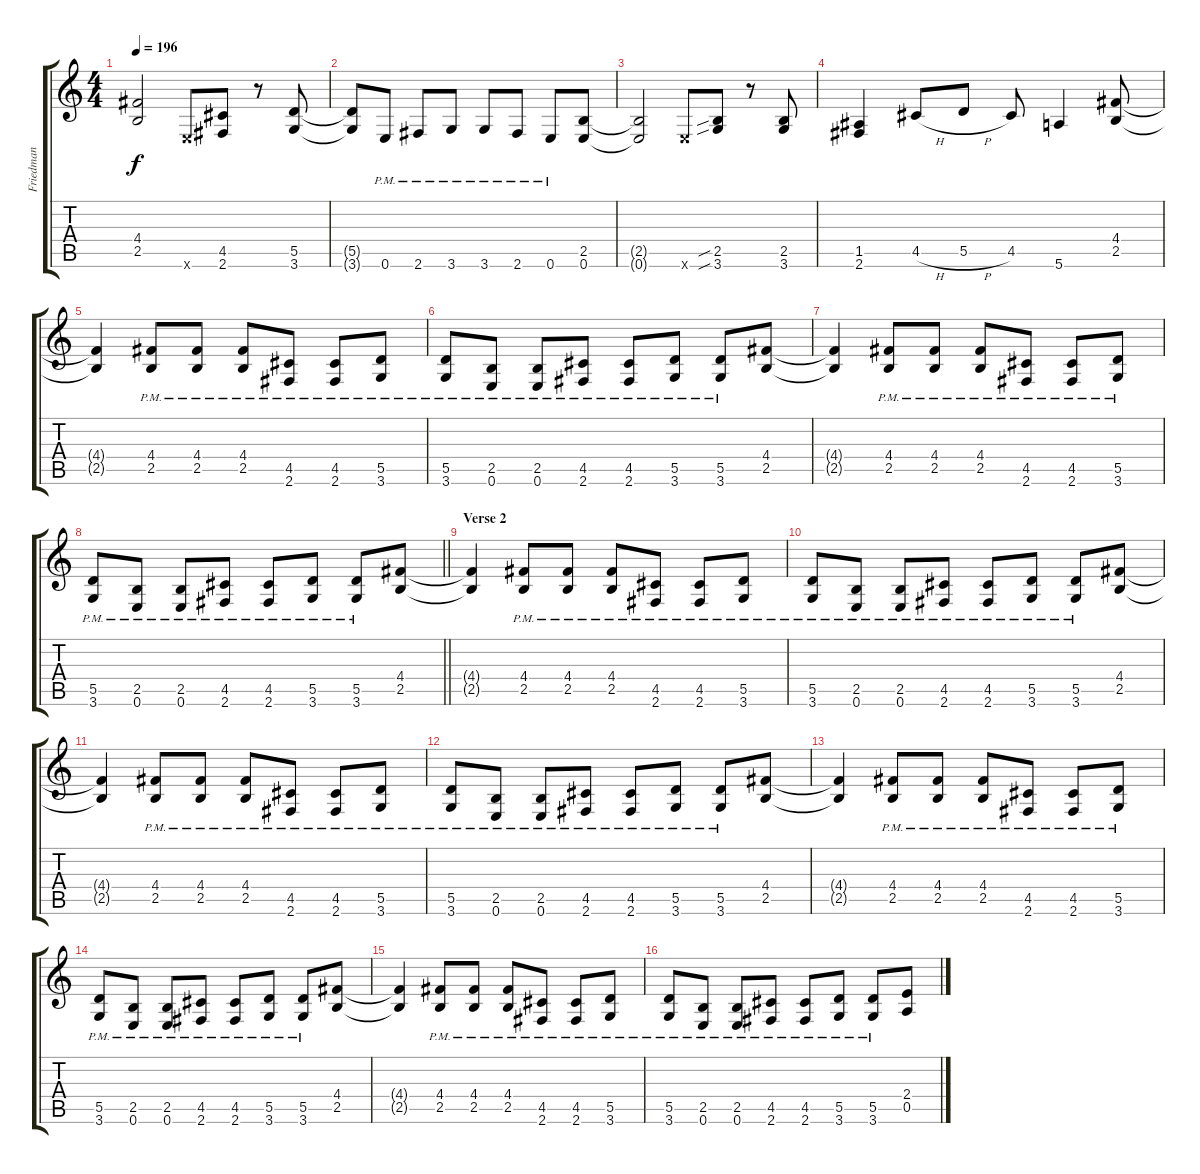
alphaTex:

\track ("Friedman" "Friedman") {instrument distortionguitar}
\staff {score tabs}
\tuning (E4 B3 G3 D3 A2 E2) {hide}
\ts (4 4)
\tempo 196
\clef g2
\ks c
(4.4 2.5).2{dy f} 0.6{x}.8 (4.5 2.6).8 r.8 (5.5 3.6).8 |
(5.5{t} 3.6{t}).8 0.6{pm}.8 2.6{pm}.8 3.6{pm}.8 3.6{pm}.8 2.6{pm}.8 0.6{pm}.8 (2.5 0.6).8 |
(2.5{t} 0.6{t}).2 0.6{x}.8 (2.5{sib} 3.6{sib}).8 r.8 (2.5 3.6).8 |
(1.5 2.6).4 4.5{h}.8 5.5{h}.8 4.5.8 5.6.4 (4.4 2.5).8 |
(4.4{t} 2.5{t}).4 (4.4{pm} 2.5{pm}).8 (4.4{pm} 2.5{pm}).8 (4.4{pm} 2.5{pm}).8 (4.5{pm} 2.6{pm}).8 (4.5{pm} 2.6{pm}).8 (5.5{pm} 3.6{pm}).8 |
(5.5{pm} 3.6{pm}).8 (2.5{pm} 0.6{pm}).8 (2.5{pm} 0.6{pm}).8 (4.5{pm} 2.6{pm}).8 (4.5{pm} 2.6{pm}).8 (5.5{pm} 3.6{pm}).8 (5.5{pm} 3.6{pm}).8 (4.4 2.5).8 |
(4.4{t} 2.5{t}).4 (4.4{pm} 2.5{pm}).8 (4.4{pm} 2.5{pm}).8 (4.4{pm} 2.5{pm}).8 (4.5{pm} 2.6{pm}).8 (4.5{pm} 2.6{pm}).8 (5.5{pm} 3.6{pm}).8 |
\barLineRight lightlight
(5.5{pm} 3.6{pm}).8 (2.5{pm} 0.6{pm}).8 (2.5{pm} 0.6{pm}).8 (4.5{pm} 2.6{pm}).8 (4.5{pm} 2.6{pm}).8 (5.5{pm} 3.6{pm}).8 (5.5{pm} 3.6{pm}).8 (4.4 2.5).8 |
\section ("" "Verse 2")
(4.4{t} 2.5{t}).4 (4.4{pm} 2.5{pm}).8 (4.4{pm} 2.5{pm}).8 (4.4{pm} 2.5{pm}).8 (4.5{pm} 2.6{pm}).8 (4.5{pm} 2.6{pm}).8 (5.5{pm} 3.6{pm}).8 |
(5.5{pm} 3.6{pm}).8 (2.5{pm} 0.6{pm}).8 (2.5{pm} 0.6{pm}).8 (4.5{pm} 2.6{pm}).8 (4.5{pm} 2.6{pm}).8 (5.5{pm} 3.6{pm}).8 (5.5{pm} 3.6{pm}).8 (4.4 2.5).8 |
(4.4{t} 2.5{t}).4 (4.4{pm} 2.5{pm}).8 (4.4{pm} 2.5{pm}).8 (4.4{pm} 2.5{pm}).8 (4.5{pm} 2.6{pm}).8 (4.5{pm} 2.6{pm}).8 (5.5{pm} 3.6{pm}).8 |
(5.5{pm} 3.6{pm}).8 (2.5{pm} 0.6{pm}).8 (2.5{pm} 0.6{pm}).8 (4.5{pm} 2.6{pm}).8 (4.5{pm} 2.6{pm}).8 (5.5{pm} 3.6{pm}).8 (5.5{pm} 3.6{pm}).8 (4.4 2.5).8 |
(4.4{t} 2.5{t}).4 (4.4{pm} 2.5{pm}).8 (4.4{pm} 2.5{pm}).8 (4.4{pm} 2.5{pm}).8 (4.5{pm} 2.6{pm}).8 (4.5{pm} 2.6{pm}).8 (5.5{pm} 3.6{pm}).8 |
(5.5{pm} 3.6{pm}).8 (2.5{pm} 0.6{pm}).8 (2.5{pm} 0.6{pm}).8 (4.5{pm} 2.6{pm}).8 (4.5{pm} 2.6{pm}).8 (5.5{pm} 3.6{pm}).8 (5.5{pm} 3.6{pm}).8 (4.4 2.5).8 |
(4.4{t} 2.5{t}).4 (4.4{pm} 2.5{pm}).8 (4.4{pm} 2.5{pm}).8 (4.4{pm} 2.5{pm}).8 (4.5{pm} 2.6{pm}).8 (4.5{pm} 2.6{pm}).8 (5.5{pm} 3.6{pm}).8 |
(5.5{pm} 3.6{pm}).8 (2.5{pm} 0.6{pm}).8 (2.5{pm} 0.6{pm}).8 (4.5{pm} 2.6{pm}).8 (4.5{pm} 2.6{pm}).8 (5.5{pm} 3.6{pm}).8 (5.5{pm} 3.6{pm}).8 (2.4 0.5).8
